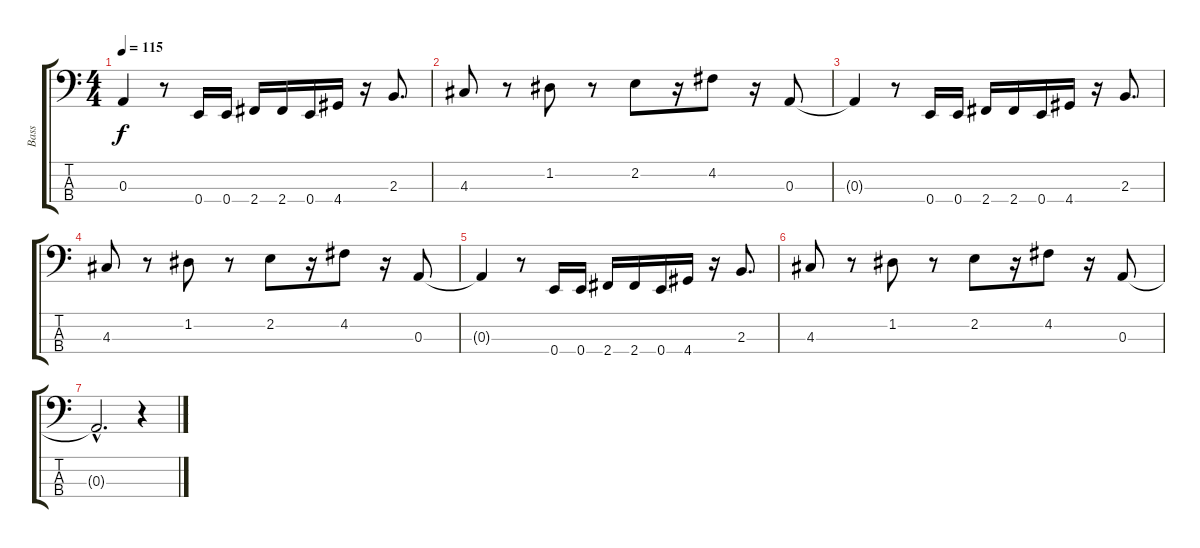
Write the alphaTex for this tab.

\track ("Bass" "Bass") {instrument slapbass1}
\staff {score tabs}
\tuning (G2 D2 A1 E1) {hide}
\ts (4 4)
\tempo 115
\clef f4
\ks c
0.3{t}.4{dy f} r.8 0.4.16 0.4.16 2.4.16 2.4.16 0.4.16 4.4.16 r.16 2.3.8{d} |
4.3.8 r.8 1.2.8 r.8 2.2.8 r.16 4.2.8 r.16 0.3.8 |
0.3{t}.4 r.8 0.4.16 0.4.16 2.4.16 2.4.16 0.4.16 4.4.16 r.16 2.3.8{d} |
4.3.8 r.8 1.2.8 r.8 2.2.8 r.16 4.2.8 r.16 0.3.8 |
0.3{t}.4 r.8 0.4.16 0.4.16 2.4.16 2.4.16 0.4.16 4.4.16 r.16 2.3.8{d} |
4.3.8 r.8 1.2.8 r.8 2.2.8 r.16 4.2.8 r.16 0.3.8 |
0.3{hac t}.2{d} r.4
